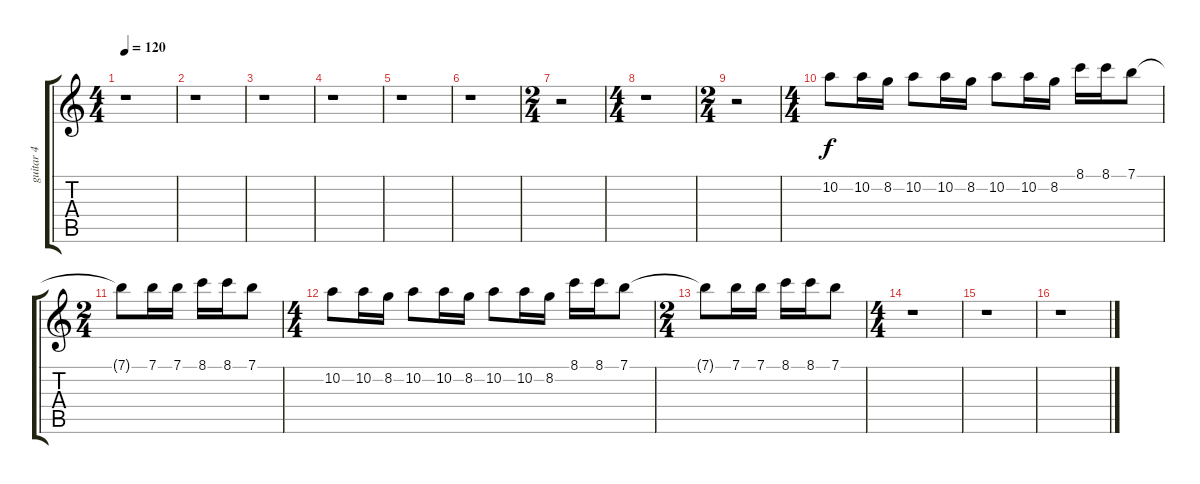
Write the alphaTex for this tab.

\track ("guitar 4" "guitar 4") {instrument distortionguitar}
\staff {score tabs}
\tuning (E4 B3 G3 D3 A2 E2) {hide}
\ts (4 4)
\tempo 120
\clef g2
\ks c
r.1{dy f} |
r.1 |
r.1 |
r.1 |
r.1 |
r.1 |
\ts (2 4)
r.2 |
\ts (4 4)
r.1 |
\ts (2 4)
r.2 |
\ts (4 4)
10.2.8 10.2.16 8.2.16 10.2.8 10.2.16 8.2.16 10.2.8 10.2.16 8.2.16 8.1.16 8.1.16 7.1.8 |
\ts (2 4)
7.1{t}.8 7.1.16 7.1.16 8.1.16 8.1.16 7.1.8 |
\ts (4 4)
10.2.8 10.2.16 8.2.16 10.2.8 10.2.16 8.2.16 10.2.8 10.2.16 8.2.16 8.1.16 8.1.16 7.1.8 |
\ts (2 4)
7.1{t}.8 7.1.16 7.1.16 8.1.16 8.1.16 7.1.8 |
\ts (4 4)
r.1 |
r.1 |
r.1
